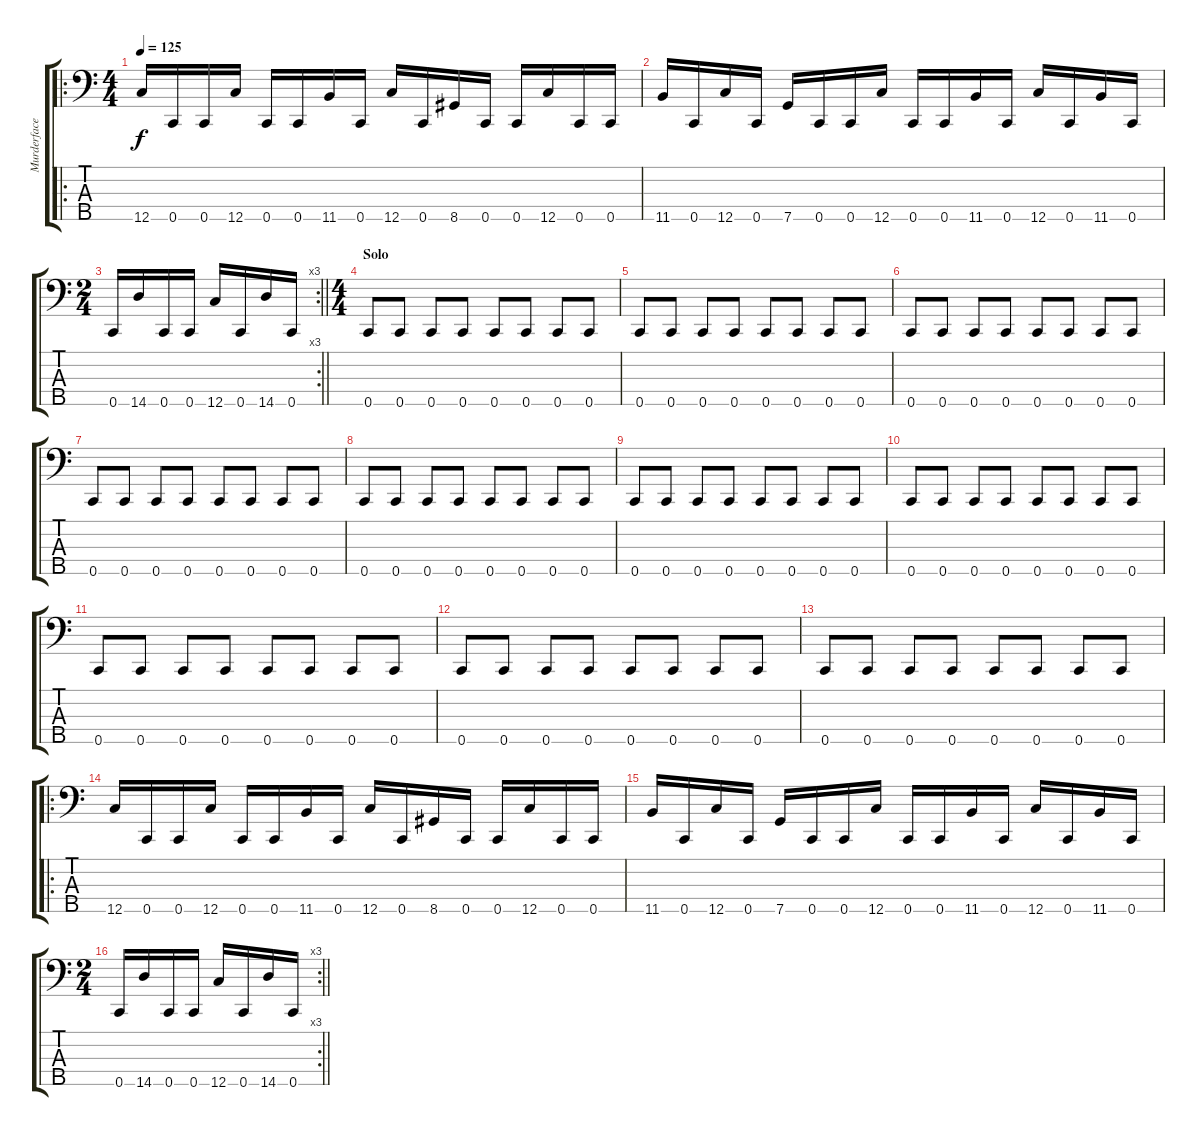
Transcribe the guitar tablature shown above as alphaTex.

\track ("Murderface" "Murderface") {instrument electricbassfinger}
\staff {score tabs}
\tuning (G2 Eb2 Bb1 F1 C1) {hide}
\ro
\ts (4 4)
\tempo 125
\clef f4
\ks c
12.5.16{dy f} 0.5.16 0.5.16 12.5.16 0.5.16 0.5.16 11.5.16 0.5.16 12.5.16 0.5.16 8.5.16 0.5.16 0.5.16 12.5.16 0.5.16 0.5.16 |
11.5.16 0.5.16 12.5.16 0.5.16 7.5.16 0.5.16 0.5.16 12.5.16 0.5.16 0.5.16 11.5.16 0.5.16 12.5.16 0.5.16 11.5.16 0.5.16 |
\rc 3
\ts (2 4)
\barLineRight lightlight
0.5.16 14.5.16 0.5.16 0.5.16 12.5.16 0.5.16 14.5.16 0.5.16 |
\ts (4 4)
\section ("" "Solo")
0.5.8 0.5.8 0.5.8 0.5.8 0.5.8 0.5.8 0.5.8 0.5.8 |
0.5.8 0.5.8 0.5.8 0.5.8 0.5.8 0.5.8 0.5.8 0.5.8 |
0.5.8 0.5.8 0.5.8 0.5.8 0.5.8 0.5.8 0.5.8 0.5.8 |
0.5.8 0.5.8 0.5.8 0.5.8 0.5.8 0.5.8 0.5.8 0.5.8 |
0.5.8 0.5.8 0.5.8 0.5.8 0.5.8 0.5.8 0.5.8 0.5.8 |
0.5.8 0.5.8 0.5.8 0.5.8 0.5.8 0.5.8 0.5.8 0.5.8 |
0.5.8 0.5.8 0.5.8 0.5.8 0.5.8 0.5.8 0.5.8 0.5.8 |
0.5.8 0.5.8 0.5.8 0.5.8 0.5.8 0.5.8 0.5.8 0.5.8 |
0.5.8 0.5.8 0.5.8 0.5.8 0.5.8 0.5.8 0.5.8 0.5.8 |
0.5.8 0.5.8 0.5.8 0.5.8 0.5.8 0.5.8 0.5.8 0.5.8 |
\ro
12.5.16 0.5.16 0.5.16 12.5.16 0.5.16 0.5.16 11.5.16 0.5.16 12.5.16 0.5.16 8.5.16 0.5.16 0.5.16 12.5.16 0.5.16 0.5.16 |
11.5.16 0.5.16 12.5.16 0.5.16 7.5.16 0.5.16 0.5.16 12.5.16 0.5.16 0.5.16 11.5.16 0.5.16 12.5.16 0.5.16 11.5.16 0.5.16 |
\rc 3
\ts (2 4)
\barLineRight lightlight
0.5.16 14.5.16 0.5.16 0.5.16 12.5.16 0.5.16 14.5.16 0.5.16
